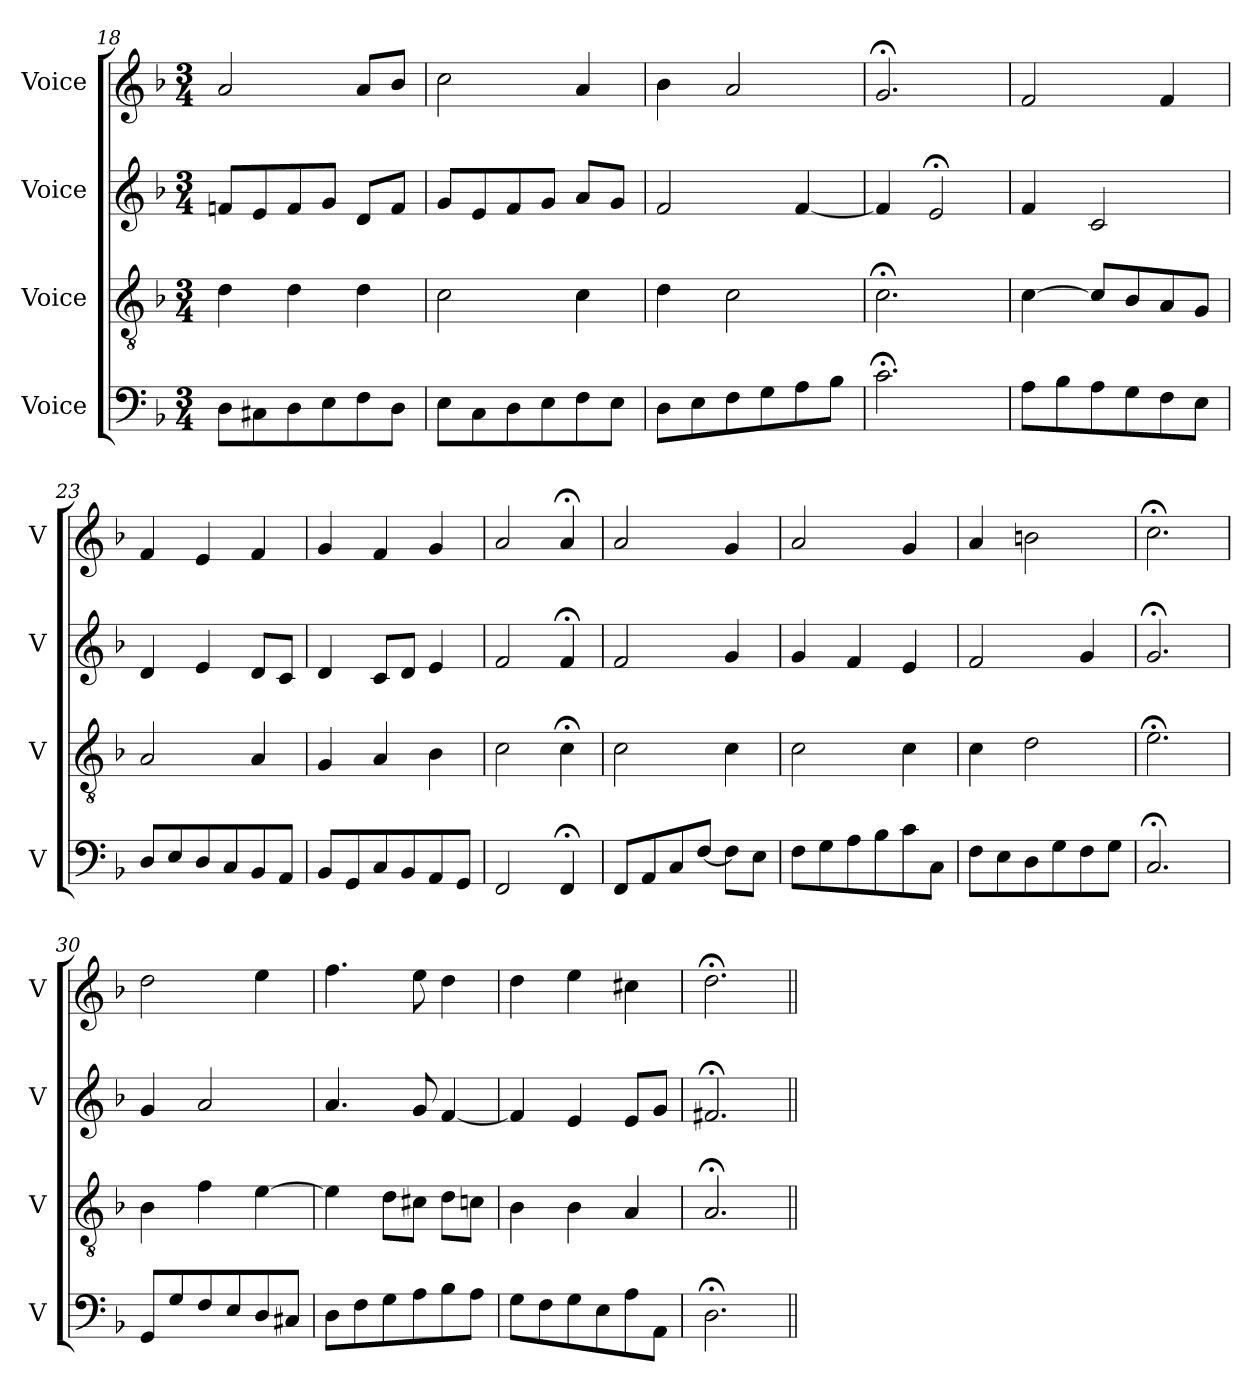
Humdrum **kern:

**kern	**kern	**kern	**kern
*part4	*part3	*part2	*part1
*staff4	*staff3	*staff2	*staff1
*I"Voice	*I"Voice	*I"Voice	*I"Voice
*I'V	*I'V	*I'V	*I'V
*clefF4	*clefGv2	*clefG2	*clefG2
*k[b-]	*k[b-]	*k[b-]	*k[b-]
*M3/4	*M3/4	*M3/4	*M3/4
=18	=18	=18	=18
8DL	4d	8fnL	2a
8C#X	.	8e	.
8D	4d	8f	.
8E	.	8gJ	.
8F	4d	8dL	8aL
8DJ	.	8fJ	8b-J
=19	=19	=19	=19
8EL	2c	8gL	2cc
8C	.	8e	.
8D	.	8f	.
8E	.	8gJ	.
8F	4c	8aL	4a
8EJ	.	8gJ	.
=20	=20	=20	=20
8DL	4d	2f	4b-
8E	.	.	.
8F	2c	.	2a
8G	.	.	.
8A	.	[4f	.
8B-J	.	.	.
=21	=21	=21	=21
2.c;<	2.c;<	4f]	2.g;<
.	.	2e;<	.
=22	=22	=22	=22
8AL	[4c	4f	2f
8B-	.	.	.
8A	8cL]	2c	.
8G	8B-	.	.
8F	8A	.	4f
8EJ	8GJ	.	.
=23	=23	=23	=23
8DL	2A	4d	4f
8E	.	.	.
8D	.	4e	4e
8C	.	.	.
8BB-	4A	8dL	4f
8AAJ	.	8cJ	.
=24	=24	=24	=24
8BB-L	4G	4d	4g
8GG	.	.	.
8C	4A	8cL	4f
8BB-	.	8dJ	.
8AA	4B-	4e	4g
8GGJ	.	.	.
=25	=25	=25	=25
2FF	2c	2f	2a
4FF;<	4c;<	4f;<	4a;<
=26	=26	=26	=26
8FFL	2c	2f	2a
8AA	.	.	.
8C	.	.	.
[8FJ	.	.	.
8FL]	4c	4g	4g
8EJ	.	.	.
=27	=27	=27	=27
8FL	2c	4g	2a
8G	.	.	.
8A	.	4f	.
8B-	.	.	.
8c	4c	4e	4g
8CJ	.	.	.
=28	=28	=28	=28
8FL	4c	2f	4a
8E	.	.	.
8D	2d	.	2bn
8G	.	.	.
8F	.	4g	.
8GJ	.	.	.
=29	=29	=29	=29
2.C;<	2.e;<	2.g;<	2.cc;<
=30	=30	=30	=30
8GGL	4B-	4g	2dd
8G	.	.	.
8F	4f	2a	.
8E	.	.	.
8D	[4e	.	4ee
8C#XJ	.	.	.
=31	=31	=31	=31
8DL	4e]	4.a	4.ff
8F	.	.	.
8G	8dL	.	.
8A	8c#XJ	8g	8ee
8B-	8dL	[4f	4dd
8AJ	8cnJ	.	.
=32	=32	=32	=32
8GL	4B-	4f]	4dd
8F	.	.	.
8G	4B-	4e	4ee
8E	.	.	.
8A	4A	8eL	4cc#X
8AAJ	.	8gJ	.
=33	=33	=33	=33
2.D;<	2.A;<	2.f#X;<	2.dd;<
=||	=||	=||	=||
*-	*-	*-	*-
